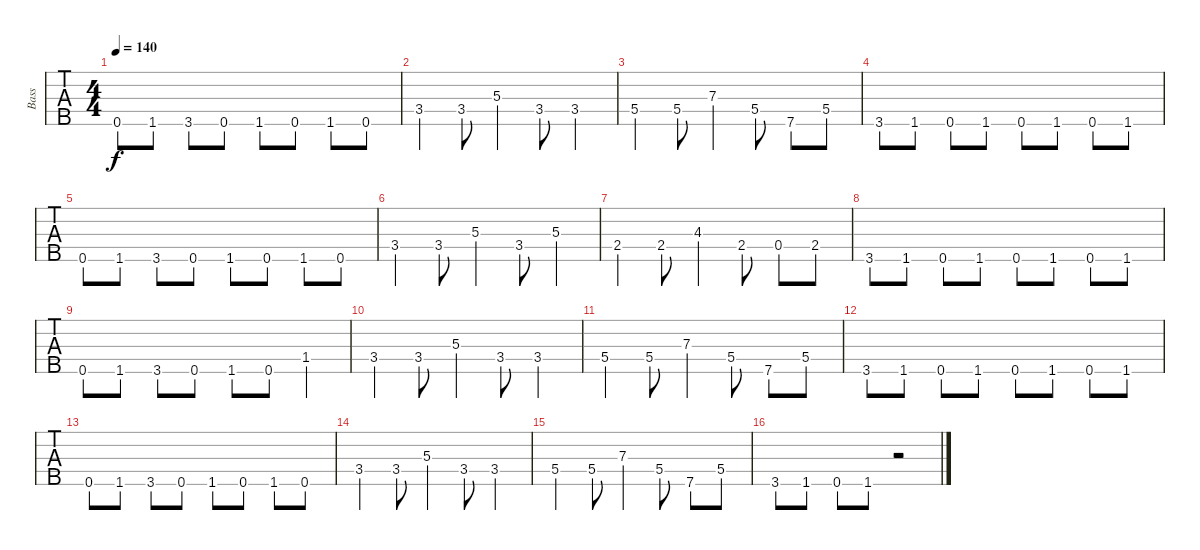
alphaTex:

\track ("Bass" "Bass") {instrument electricbassfinger}
\staff {tabs}
\tuning (Gb2 Db2 Ab1 Eb1 Bb0) {hide}
\ts (4 4)
\tempo 140
\clef f4
\ks c
0.5.8{dy f} 1.5.8 3.5.8 0.5.8 1.5.8 0.5.8 1.5.8 0.5.8 |
3.4.4 3.4.8 5.3.4 3.4.8 3.4.4 |
5.4.4 5.4.8 7.3.4 5.4.8 7.5.8 5.4.8 |
3.5.8 1.5.8 0.5.8 1.5.8 0.5.8 1.5.8 0.5.8 1.5.8 |
0.5.8 1.5.8 3.5.8 0.5.8 1.5.8 0.5.8 1.5.8 0.5.8 |
3.4.4 3.4.8 5.3.4 3.4.8 5.3.4 |
2.4.4 2.4.8 4.3.4 2.4.8 0.4.8 2.4.8 |
3.5.8 1.5.8 0.5.8 1.5.8 0.5.8 1.5.8 0.5.8 1.5.8 |
0.5.8 1.5.8 3.5.8 0.5.8 1.5.8 0.5.8 1.4.4 |
3.4.4 3.4.8 5.3.4 3.4.8 3.4.4 |
5.4.4 5.4.8 7.3.4 5.4.8 7.5.8 5.4.8 |
3.5.8 1.5.8 0.5.8 1.5.8 0.5.8 1.5.8 0.5.8 1.5.8 |
0.5.8 1.5.8 3.5.8 0.5.8 1.5.8 0.5.8 1.5.8 0.5.8 |
3.4.4 3.4.8 5.3.4 3.4.8 3.4.4 |
5.4.4 5.4.8 7.3.4 5.4.8 7.5.8 5.4.8 |
3.5.8 1.5.8 0.5.8 1.5.8 r.2
